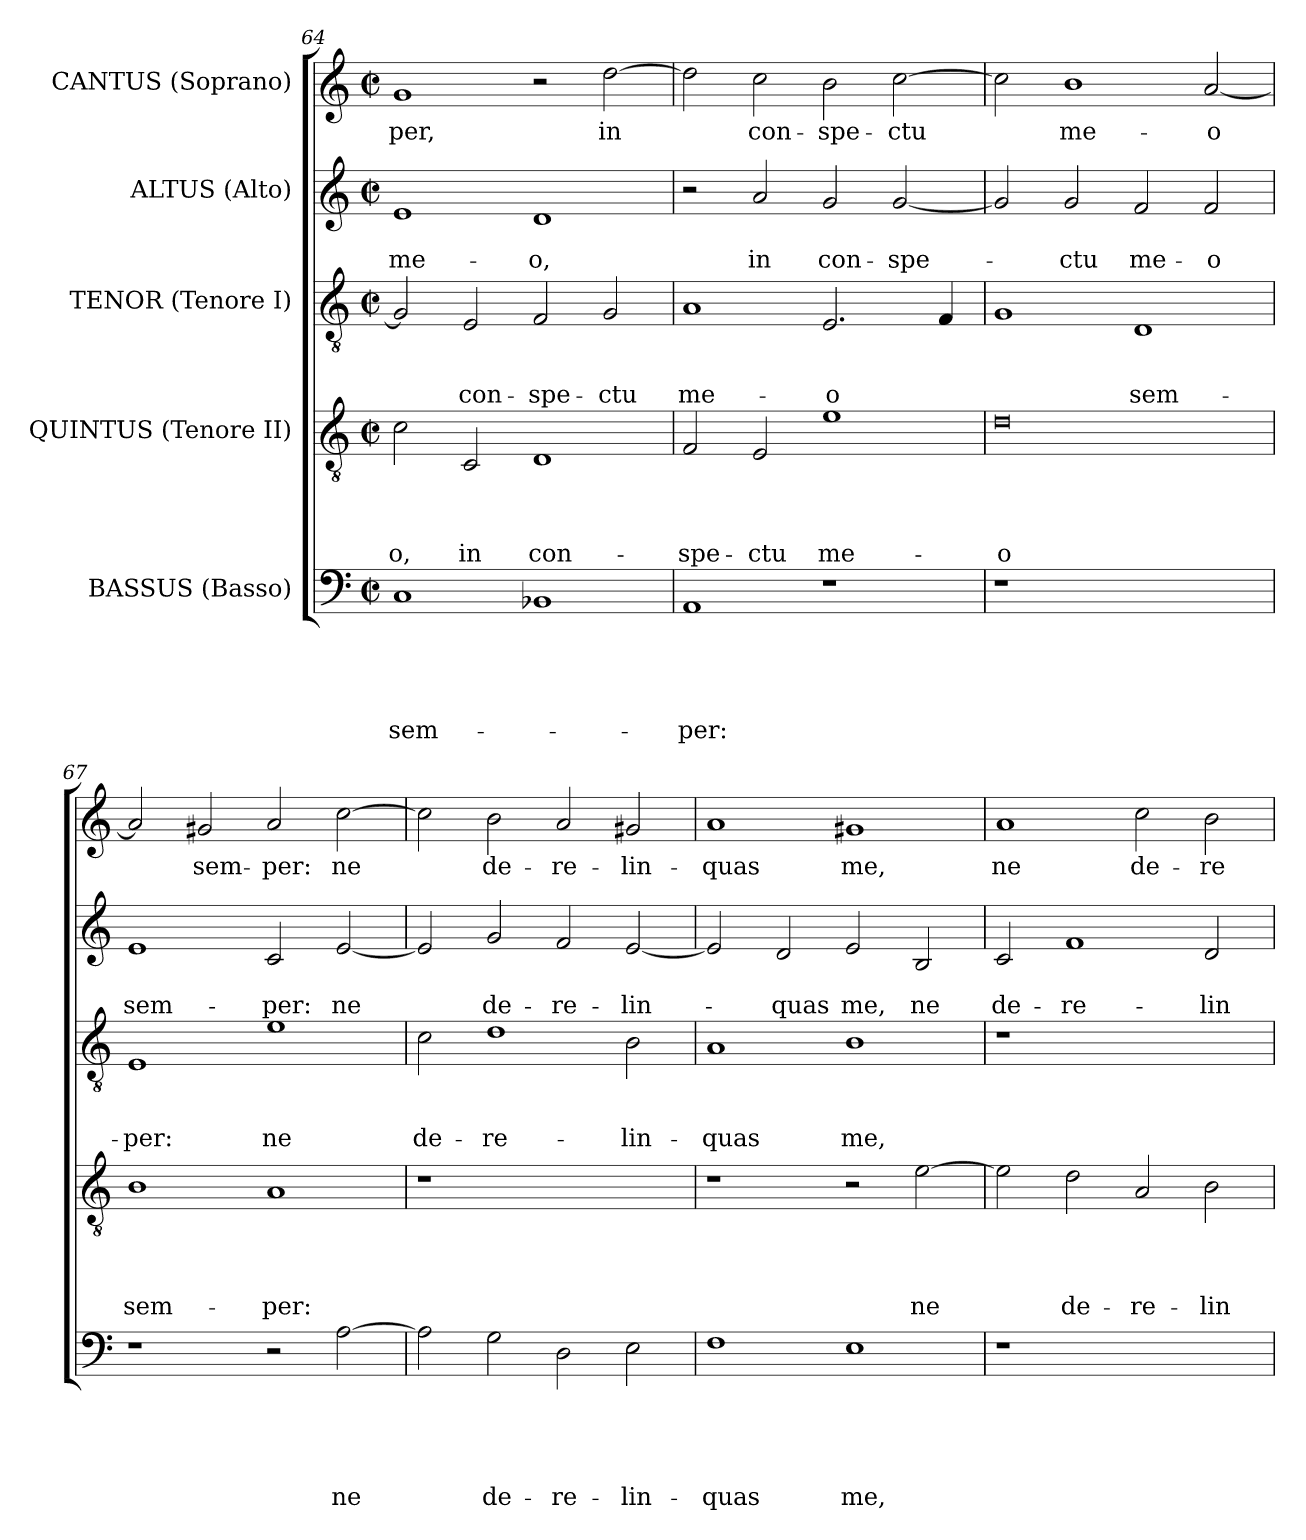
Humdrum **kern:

**kern	**text	**text	**text	**text	**text	**kern	**text	**text	**text	**text	**kern	**text	**text	**text	**kern	**text	**text	**kern	**text
*part5	*part5	*part5	*part5	*part5	*part5	*part4	*part4	*part4	*part4	*part4	*part3	*part3	*part3	*part3	*part2	*part2	*part2	*part1	*part1
*staff5	*staff5	*staff5	*staff5	*staff5	*staff5	*staff4	*staff4	*staff4	*staff4	*staff4	*staff3	*staff3	*staff3	*staff3	*staff2	*staff2	*staff2	*staff1	*staff1
*I"BASSUS (Basso)	*	*	*	*	*	*I"QUINTUS (Tenore II)	*	*	*	*	*I"TENOR (Tenore I)	*	*	*	*I"ALTUS (Alto)	*	*	*I"CANTUS (Soprano)	*
!!LO:LB:g=z
*clefF4	*	*	*	*	*	*clefGv2	*	*	*	*	*clefGv2	*	*	*	*clefG2	*	*	*clefG2	*
*k[]	*	*	*	*	*	*k[]	*	*	*	*	*k[]	*	*	*	*k[]	*	*	*k[]	*
*C:	*	*	*	*	*	*C:	*	*	*	*	*C:	*	*	*	*C:	*	*	*C:	*
*M2/2	*	*	*	*	*	*M2/2	*	*	*	*	*M2/2	*	*	*	*M2/2	*	*	*M2/2	*
*met(c|)	*	*	*	*	*	*met(c|)	*	*	*	*	*met(c|)	*	*	*	*met(c|)	*	*	*met(c|)	*
=64	=64	=64	=64	=64	=64	=64	=64	=64	=64	=64	=64	=64	=64	=64	=64	=64	=64	=64	=64
1C	.	.	.	.	sem-	2c\	.	.	.	-o,	2G/]	.	.	.	1e	.	me-	1g	-per,
.	.	.	.	.	.	2C/	.	.	.	in	2E/	.	.	con-	.	.	.	.	.
1BB-X	.	.	.	.	.	1D	.	.	.	con-	2F/	.	.	-spe-	1d	.	-o,	2r	.
.	.	.	.	.	.	.	.	.	.	.	2G/	.	.	-ctu	.	.	.	[2dd\	in
=65	=65	=65	=65	=65	=65	=65	=65	=65	=65	=65	=65	=65	=65	=65	=65	=65	=65	=65	=65
1AA	.	.	.	.	-per:	2F/	.	.	.	-spe-	1A	.	.	me-	2r	.	.	2dd\]	.
.	.	.	.	.	.	2E/	.	.	.	-ctu	.	.	.	.	2a/	.	in	2cc\	con-
1r	.	.	.	.	.	1e	.	.	.	me-	2.E/	.	.	-o	2g/	.	con-	2b\	-spe-
.	.	.	.	.	.	.	.	.	.	.	.	.	.	.	[2g/	.	-spe-	[2cc\	-ctu
.	.	.	.	.	.	.	.	.	.	.	4F/	.	.	.	.	.	.	.	.
=66	=66	=66	=66	=66	=66	=66	=66	=66	=66	=66	=66	=66	=66	=66	=66	=66	=66	=66	=66
1r	.	.	.	.	.	0d	.	.	.	-o	1G	.	.	.	2g/]	.	.	2cc\]	.
.	.	.	.	.	.	.	.	.	.	.	.	.	.	.	2g/	.	-ctu	1b	me-
1ryy	.	.	.	.	.	.	.	.	.	.	1D	.	.	sem-	2f/	.	me-	.	.
.	.	.	.	.	.	.	.	.	.	.	.	.	.	.	2f/	.	-o	[2a/	-o
=67	=67	=67	=67	=67	=67	=67	=67	=67	=67	=67	=67	=67	=67	=67	=67	=67	=67	=67	=67
1r	.	.	.	.	.	1B	.	.	.	sem-	1E	.	.	-per:	1e	.	sem-	2a/]	.
.	.	.	.	.	.	.	.	.	.	.	.	.	.	.	.	.	.	2g#X/	sem-
2r	.	.	.	.	.	1A	.	.	.	-per:	1e	.	.	ne	2c/	.	-per:	2a/	-per:
[2A\	.	.	.	.	ne	.	.	.	.	.	.	.	.	.	[2e/	.	ne	[2cc\	ne
=68	=68	=68	=68	=68	=68	=68	=68	=68	=68	=68	=68	=68	=68	=68	=68	=68	=68	=68	=68
2A\]	.	.	.	.	.	1r	.	.	.	.	2c\	.	.	de-	2e/]	.	.	2cc\]	.
2G\	.	.	.	.	de-	.	.	.	.	.	1d	.	.	-re-	2g/	.	de-	2b\	de-
2D\	.	.	.	.	-re-	1ryy	.	.	.	.	.	.	.	.	2f/	.	-re-	2a/	-re-
2E\	.	.	.	.	-lin-	.	.	.	.	.	2B\	.	.	-lin-	[2e/	.	-lin-	2g#X/	-lin-
=69	=69	=69	=69	=69	=69	=69	=69	=69	=69	=69	=69	=69	=69	=69	=69	=69	=69	=69	=69
1F	.	.	.	.	-quas	1r	.	.	.	.	1A	.	.	-quas	2e/]	.	.	1a	-quas
.	.	.	.	.	.	.	.	.	.	.	.	.	.	.	2d/	.	-quas	.	.
1E	.	.	.	.	me,	2r	.	.	.	.	1B	.	.	me,	2e/	.	me,	1g#X	me,
.	.	.	.	.	.	[2e\	.	.	.	ne	.	.	.	.	2B/	.	ne	.	.
!!LO:PB:g=z
=70	=70	=70	=70	=70	=70	=70	=70	=70	=70	=70	=70	=70	=70	=70	=70	=70	=70	=70	=70
1r	.	.	.	.	.	2e\]	.	.	.	.	1r	.	.	.	2c/	.	de-	1a	ne
.	.	.	.	.	.	2d\	.	.	.	de-	.	.	.	.	1f	.	-re-	.	.
1ryy	.	.	.	.	.	2A/	.	.	.	-re-	1ryy	.	.	.	.	.	.	2cc\	de-
.	.	.	.	.	.	2B\	.	.	.	-lin-	.	.	.	.	2d/	.	-lin-	2b\	-re-
=	=	=	=	=	=	=	=	=	=	=	=	=	=	=	=	=	=	=	=
*-	*-	*-	*-	*-	*-	*-	*-	*-	*-	*-	*-	*-	*-	*-	*-	*-	*-	*-	*-
